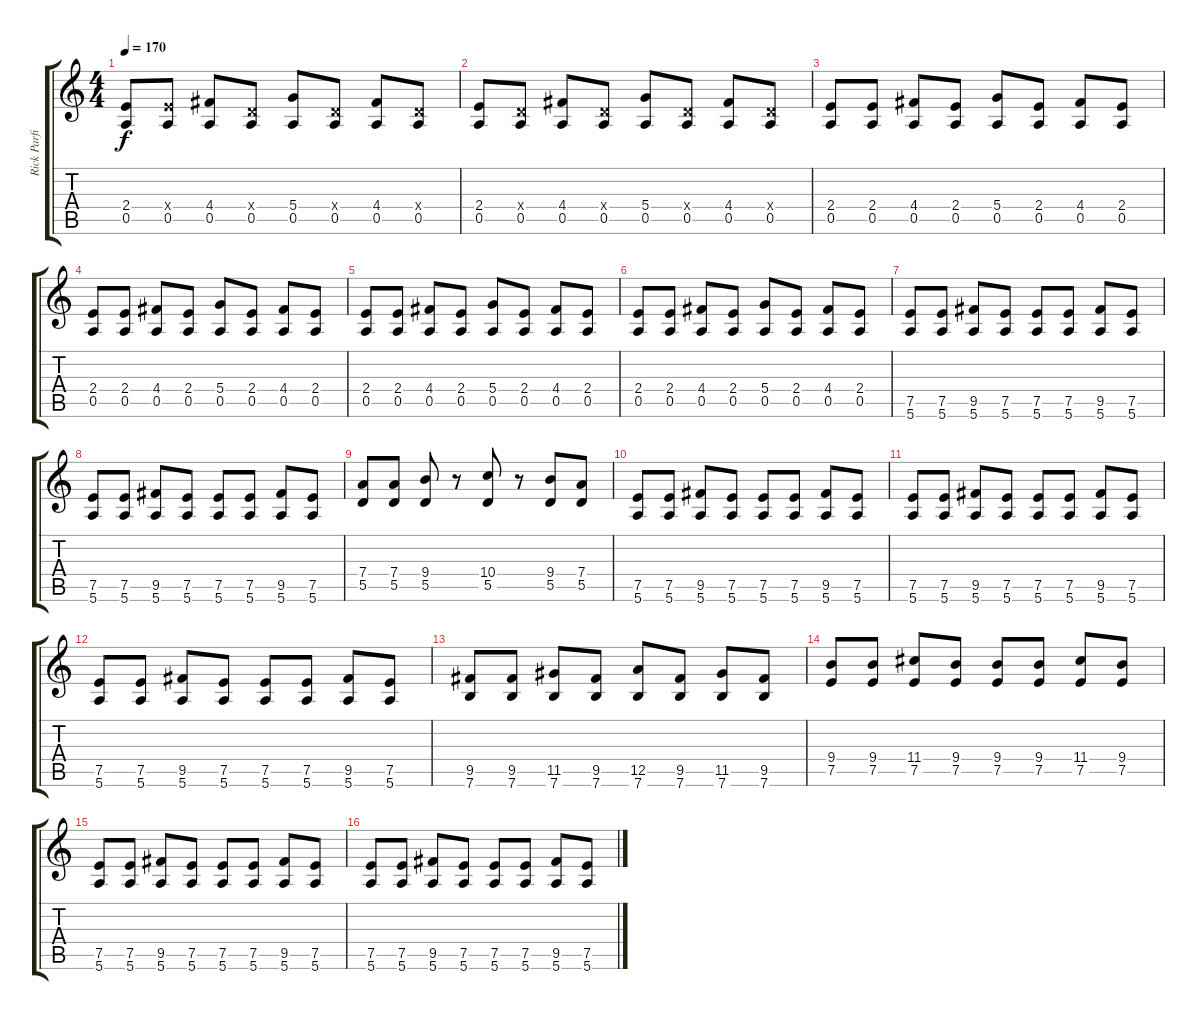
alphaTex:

\track ("Rick Parfitt" "Rick Parfi") {instrument overdrivenguitar}
\staff {score tabs}
\tuning (E4 B3 G3 D3 A2 E2) {hide}
\ts (4 4)
\tempo 170
\clef g2
\ks c
(2.4 0.5).8{dy f} (2.4{x} 0.5).8 (4.4 0.5).8 (0.4{x} 0.5).8 (5.4 0.5).8 (0.4{x} 0.5).8 (4.4 0.5).8 (0.4{x} 0.5).8 |
(2.4 0.5).8 (0.4{x} 0.5).8 (4.4 0.5).8 (0.4{x} 0.5).8 (5.4 0.5).8 (0.4{x} 0.5).8 (4.4 0.5).8 (0.4{x} 0.5).8 |
(2.4 0.5).8 (2.4 0.5).8 (4.4 0.5).8 (2.4 0.5).8 (5.4 0.5).8 (2.4 0.5).8 (4.4 0.5).8 (2.4 0.5).8 |
(2.4 0.5).8 (2.4 0.5).8 (4.4 0.5).8 (2.4 0.5).8 (5.4 0.5).8 (2.4 0.5).8 (4.4 0.5).8 (2.4 0.5).8 |
(2.4 0.5).8 (2.4 0.5).8 (4.4 0.5).8 (2.4 0.5).8 (5.4 0.5).8 (2.4 0.5).8 (4.4 0.5).8 (2.4 0.5).8 |
(2.4 0.5).8 (2.4 0.5).8 (4.4 0.5).8 (2.4 0.5).8 (5.4 0.5).8 (2.4 0.5).8 (4.4 0.5).8 (2.4 0.5).8 |
(7.5 5.6).8 (7.5 5.6).8 (9.5 5.6).8 (7.5 5.6).8 (7.5 5.6).8 (7.5 5.6).8 (9.5 5.6).8 (7.5 5.6).8 |
(7.5 5.6).8 (7.5 5.6).8 (9.5 5.6).8 (7.5 5.6).8 (7.5 5.6).8 (7.5 5.6).8 (9.5 5.6).8 (7.5 5.6).8 |
(7.4 5.5).8 (7.4 5.5).8 (9.4 5.5).8 r.8 (10.4 5.5).8 r.8 (9.4 5.5).8 (7.4 5.5).8 |
(7.5 5.6).8 (7.5 5.6).8 (9.5 5.6).8 (7.5 5.6).8 (7.5 5.6).8 (7.5 5.6).8 (9.5 5.6).8 (7.5 5.6).8 |
(7.5 5.6).8 (7.5 5.6).8 (9.5 5.6).8 (7.5 5.6).8 (7.5 5.6).8 (7.5 5.6).8 (9.5 5.6).8 (7.5 5.6).8 |
(7.5 5.6).8 (7.5 5.6).8 (9.5 5.6).8 (7.5 5.6).8 (7.5 5.6).8 (7.5 5.6).8 (9.5 5.6).8 (7.5 5.6).8 |
(9.5 7.6).8 (9.5 7.6).8 (11.5 7.6).8 (9.5 7.6).8 (12.5 7.6).8 (9.5 7.6).8 (11.5 7.6).8 (9.5 7.6).8 |
(9.4 7.5).8 (9.4 7.5).8 (11.4 7.5).8 (9.4 7.5).8 (9.4 7.5).8 (9.4 7.5).8 (11.4 7.5).8 (9.4 7.5).8 |
(7.5 5.6).8 (7.5 5.6).8 (9.5 5.6).8 (7.5 5.6).8 (7.5 5.6).8 (7.5 5.6).8 (9.5 5.6).8 (7.5 5.6).8 |
(7.5 5.6).8 (7.5 5.6).8 (9.5 5.6).8 (7.5 5.6).8 (7.5 5.6).8 (7.5 5.6).8 (9.5 5.6).8 (7.5 5.6).8
